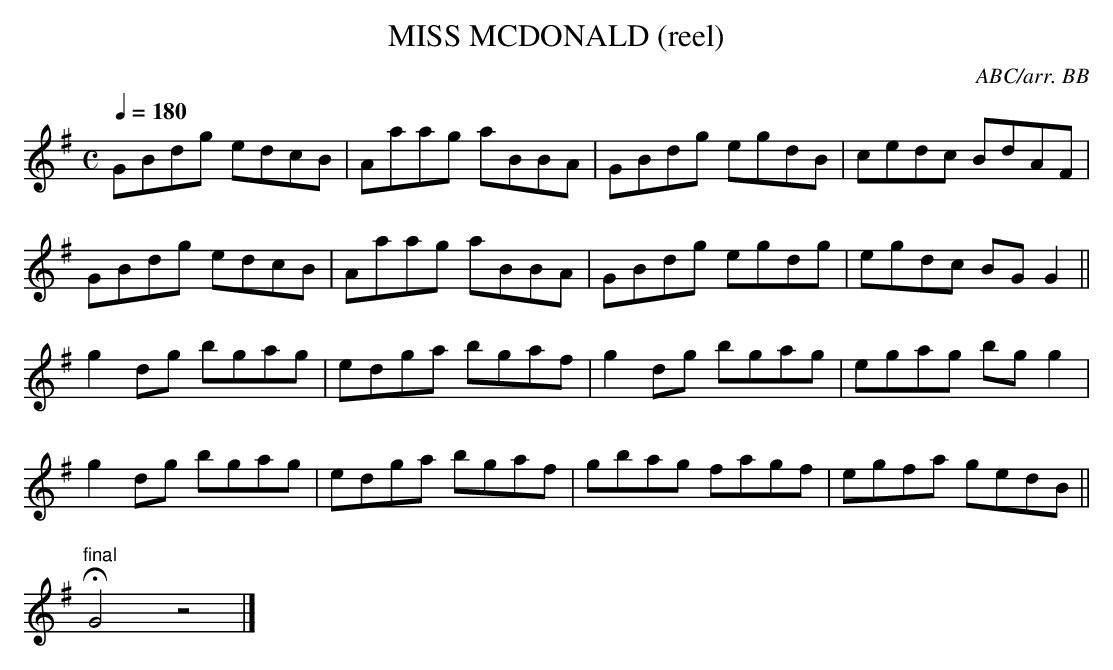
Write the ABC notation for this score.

X:1
T:MISS MCDONALD (reel)
C:ABC/arr. BB
M:C
L:1/8
Q:1/4=180
K:G
GBdg edcB|Aaag aBBA|GBdg egdB|cedc BdAF|
GBdg edcB|Aaag aBBA|GBdg egdg|egdc BGG2||
g2dg bgag|edga bgaf|g2dg bgag|egag bgg2|
g2dg bgag|edga bgaf|gbag fagf|egfa gedB||
"final"HG4z4|]
